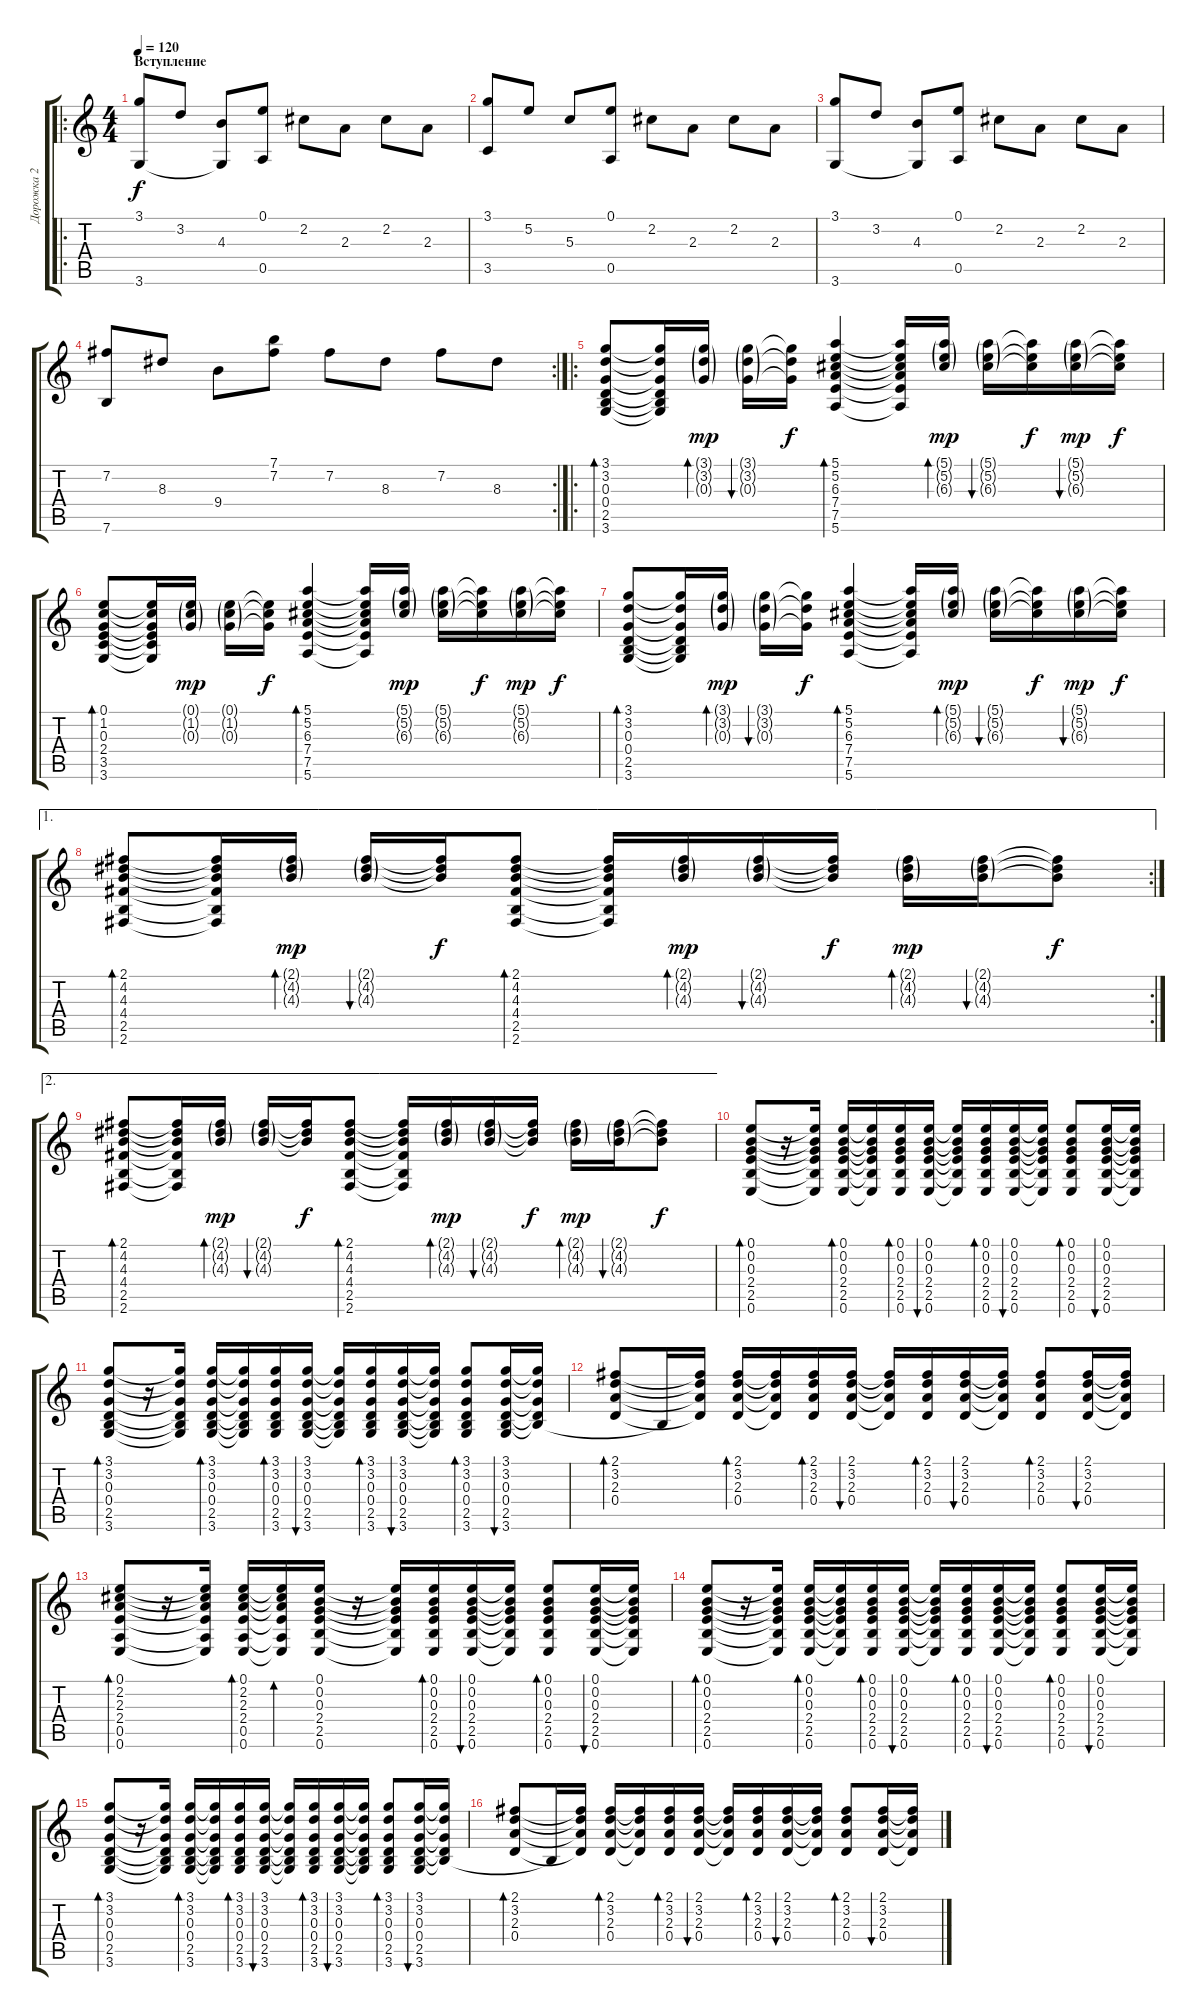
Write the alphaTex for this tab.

\track ("Дорожка 2" "Дорожка 2") {instrument acousticguitarsteel}
\staff {score tabs}
\tuning (E4 B3 G3 D3 A2 E2) {hide}
\ro
\ts (4 4)
\section ("" "Вступление")
\tempo 120
\clef g2
\ks c
(3.1 3.6).8{dy f instrument acousticguitarsteel} 3.2.8 (4.3 3.6{t}).8 (0.1 0.5).8 2.2.8 2.3.8 2.2.8 2.3.8 |
(3.1 3.5).8 5.2.8 5.3.8 (0.1 0.5).8 2.2.8 2.3.8 2.2.8 2.3.8 |
(3.1 3.6).8 3.2.8 (4.3 3.6{t}).8 (0.1 0.5).8 2.2.8 2.3.8 2.2.8 2.3.8 |
\rc 2
(7.2 7.6).8 8.3.8 9.4.8 (7.1 7.2).8 7.2.8 8.3.8 7.2.8 8.3.8 |
\ro
(3.1 3.2 0.3 0.4 2.5 3.6).8{bd 30} (3.1{t} 3.2{t} 0.3{t} 0.4{t} 2.5{t} 3.6{t}).16 (3.1{g} 3.2{g} 0.3{g}).16{bd 30 dy mp} (3.1{g} 3.2{g} 0.3{g}).16{bu 30} (3.1{t} 3.2{t} 0.3{t}).16{dy f} (5.1 5.2 6.3 7.4 7.5 5.6).4{bd 30} (5.1{t} 5.2{t} 6.3{t} 7.4{t} 7.5{t} 5.6{t}).16 (5.1{g} 5.2{g} 6.3{g}).16{bd 30 dy mp} (5.1{g} 5.2{g} 6.3{g}).16{bu 30} (5.1{t} 5.2{t} 6.3{t}).16{dy f} (5.1{g} 5.2{g} 6.3{g}).16{bu 30 dy mp} (5.1{t} 5.2{t} 6.3{t}).16{dy f} |
(0.1 1.2 0.3 2.4 3.5 3.6).8{bd 30} (0.1{t} 1.2{t} 0.3{t} 2.4{t} 3.5{t} 3.6{t}).16 (0.1{g} 1.2{g} 0.3{g}).16{dy mp} (0.1{g} 1.2{g} 0.3{g}).16 (0.1{t} 1.2{t} 0.3{t}).16{dy f} (5.1 5.2 6.3 7.4 7.5 5.6).4{bd 30} (5.1{t} 5.2{t} 6.3{t} 7.4{t} 7.5{t} 5.6{t}).16 (5.1{g} 5.2{g} 6.3{g}).16{dy mp} (5.1{g} 5.2{g} 6.3{g}).16 (5.1{t} 5.2{t} 6.3{t}).16{dy f} (5.1{g} 5.2{g} 6.3{g}).16{dy mp} (5.1{t} 5.2{t} 6.3{t}).16{dy f} |
(3.1 3.2 0.3 0.4 2.5 3.6).8{bd 30} (3.1{t} 3.2{t} 0.3{t} 0.4{t} 2.5{t} 3.6{t}).16 (3.1{g} 3.2{g} 0.3{g}).16{bd 30 dy mp} (3.1{g} 3.2{g} 0.3{g}).16{bu 30} (3.1{t} 3.2{t} 0.3{t}).16{dy f} (5.1 5.2 6.3 7.4 7.5 5.6).4{bd 30} (5.1{t} 5.2{t} 6.3{t} 7.4{t} 7.5{t} 5.6{t}).16 (5.1{g} 5.2{g} 6.3{g}).16{bd 30 dy mp} (5.1{g} 5.2{g} 6.3{g}).16{bu 30} (5.1{t} 5.2{t} 6.3{t}).16{dy f} (5.1{g} 5.2{g} 6.3{g}).16{bu 30 dy mp} (5.1{t} 5.2{t} 6.3{t}).16{dy f} |
\ae 1
\rc 2
(2.1 4.2 4.3 4.4 2.5 2.6).8{bd 30} (2.1{t} 4.2{t} 4.3{t} 4.4{t} 2.5{t} 2.6{t}).16 (2.1{g} 4.2{g} 4.3{g}).16{bd 30 dy mp} (2.1{g} 4.2{g} 4.3{g}).16{bu 30} (2.1{t} 4.2{t} 4.3{t}).16{dy f} (2.1 4.2 4.3 4.4 2.5 2.6).8{bd 30} (2.1{t} 4.2{t} 4.3{t} 4.4{t} 2.5{t} 2.6{t}).16 (2.1{g} 4.2{g} 4.3{g}).16{bd 30 dy mp} (2.1{g} 4.2{g} 4.3{g}).16{bu 30} (2.1{t} 4.2{t} 4.3{t}).16{dy f} (2.1{g} 4.2{g} 4.3{g}).16{bd 30 dy mp} (2.1{g} 4.2{g} 4.3{g}).16{bu 30} (2.1{t} 4.2{t} 4.3{t}).8{dy f} |
\ae 2
(2.1 4.2 4.3 4.4 2.5 2.6).8{bd 30} (2.1{t} 4.2{t} 4.3{t} 4.4{t} 2.5{t} 2.6{t}).16 (2.1{g} 4.2{g} 4.3{g}).16{bd 30 dy mp} (2.1{g} 4.2{g} 4.3{g}).16{bu 30} (2.1{t} 4.2{t} 4.3{t}).16{dy f} (2.1 4.2 4.3 4.4 2.5 2.6).8{bd 30} (2.1{t} 4.2{t} 4.3{t} 4.4{t} 2.5{t} 2.6{t}).16 (2.1{g} 4.2{g} 4.3{g}).16{bd 30 dy mp} (2.1{g} 4.2{g} 4.3{g}).16{bu 30} (2.1{t} 4.2{t} 4.3{t}).16{dy f} (2.1{g} 4.2{g} 4.3{g}).16{bd 30 dy mp} (2.1{g} 4.2{g} 4.3{g}).16{bu 30} (2.1{t} 4.2{t} 4.3{t}).8{dy f} |
(0.1 0.2 0.3 2.4 2.5 0.6).8{bd 60} r.16 (0.1{t} 0.2{t} 0.3{t} 2.4{t} 2.5{t} 0.6{t}).16 (0.1 0.2 0.3 2.4 2.5 0.6).16{bd 60} (0.1{t} 0.2{t} 0.3{t} 2.4{t} 2.5{t} 0.6{t}).16 (0.1 0.2 0.3 2.4 2.5 0.6).16{bd 30} (0.1 0.2 0.3 2.4 2.5 0.6).16{bu 30} (0.1{t} 0.2{t} 0.3{t} 2.4{t} 2.5{t} 0.6{t}).16 (0.1 0.2 0.3 2.4 2.5 0.6).16{bd 30} (0.1 0.2 0.3 2.4 2.5 0.6).16{bu 30} (0.1{t} 0.2{t} 0.3{t} 2.4{t} 2.5{t} 0.6{t}).16 (0.1 0.2 0.3 2.4 2.5 0.6).8{bd 30} (0.1 0.2 0.3 2.4 2.5 0.6).16{bu 30} (0.1{t} 0.2{t} 0.3{t} 2.4{t} 2.5{t} 0.6{t}).16 |
(3.1 3.2 0.3 0.4 2.5 3.6).8{bd 60} r.16 (3.1{t} 3.2{t} 0.3{t} 0.4{t} 2.5{t} 3.6{t}).16 (3.1 3.2 0.3 0.4 2.5 3.6).16{bd 60} (3.1{t} 3.2{t} 0.3{t} 0.4{t} 2.5{t} 3.6{t}).16 (3.1 3.2 0.3 0.4 2.5 3.6).16{bd 30} (3.1 3.2 0.3 0.4 2.5 3.6).16{bu 30} (3.1{t} 3.2{t} 0.3{t} 0.4{t} 2.5{t} 3.6{t}).16 (3.1 3.2 0.3 0.4 2.5 3.6).16{bd 30} (3.1 3.2 0.3 0.4 2.5 3.6).16{bu 30} (3.1{t} 3.2{t} 0.3{t} 0.4{t} 2.5{t} 3.6{t}).16 (3.1 3.2 0.3 0.4 2.5 3.6).8{bd 30} (3.1 3.2 0.3 0.4 2.5 3.6).16{bu 30} (3.1{t} 3.2{t} 0.3{t} 0.4{t} 2.5{t}).16 |
(2.1 3.2 2.3 0.4).8{bd 60} 2.5{t}.16 (2.1{t} 3.2{t} 2.3{t} 0.4{t}).16 (2.1 3.2 2.3 0.4).16{bd 60} (2.1{t} 3.2{t} 2.3{t} 0.4{t}).16 (2.1 3.2 2.3 0.4).16{bd 30} (2.1 3.2 2.3 0.4).16{bu 30} (2.1{t} 3.2{t} 2.3{t} 0.4{t}).16 (2.1 3.2 2.3 0.4).16{bd 30} (2.1 3.2 2.3 0.4).16{bu 30} (2.1{t} 3.2{t} 2.3{t} 0.4{t}).16 (2.1 3.2 2.3 0.4).8{bd 30} (2.1 3.2 2.3 0.4).16{bu 30} (2.1{t} 3.2{t} 2.3{t} 0.4{t}).16 |
(0.1 2.2 2.3 2.4 0.5 0.6).8{bd 60} r.16 (0.1{t} 2.2{t} 2.3{t} 2.4{t} 0.5{t} 0.6{t}).16 (0.1 2.2 2.3 2.4 0.5 0.6).16{bd 60} (0.1{t} 2.2{t} 2.3{t} 2.4{t} 0.5{t} 0.6{t}).16{bd 60} (0.1 0.2 0.3 2.4 2.5 0.6).16 r.16 (0.1{t} 0.2{t} 0.3{t} 2.4{t} 2.5{t} 0.6{t}).16 (0.1 0.2 0.3 2.4 2.5 0.6).16{bd 30} (0.1 0.2 0.3 2.4 2.5 0.6).16{bu 30} (0.1{t} 0.2{t} 0.3{t} 2.4{t} 2.5{t} 0.6{t}).16 (0.1 0.2 0.3 2.4 2.5 0.6).8{bd 30} (0.1 0.2 0.3 2.4 2.5 0.6).16{bu 30} (0.1{t} 0.2{t} 0.3{t} 2.4{t} 2.5{t} 0.6{t}).16 |
(0.1 0.2 0.3 2.4 2.5 0.6).8{bd 60} r.16 (0.1{t} 0.2{t} 0.3{t} 2.4{t} 2.5{t} 0.6{t}).16 (0.1 0.2 0.3 2.4 2.5 0.6).16{bd 60} (0.1{t} 0.2{t} 0.3{t} 2.4{t} 2.5{t} 0.6{t}).16 (0.1 0.2 0.3 2.4 2.5 0.6).16{bd 30} (0.1 0.2 0.3 2.4 2.5 0.6).16{bu 30} (0.1{t} 0.2{t} 0.3{t} 2.4{t} 2.5{t} 0.6{t}).16 (0.1 0.2 0.3 2.4 2.5 0.6).16{bd 30} (0.1 0.2 0.3 2.4 2.5 0.6).16{bu 30} (0.1{t} 0.2{t} 0.3{t} 2.4{t} 2.5{t} 0.6{t}).16 (0.1 0.2 0.3 2.4 2.5 0.6).8{bd 30} (0.1 0.2 0.3 2.4 2.5 0.6).16{bu 30} (0.1{t} 0.2{t} 0.3{t} 2.4{t} 2.5{t} 0.6{t}).16 |
(3.1 3.2 0.3 0.4 2.5 3.6).8{bd 60} r.16 (3.1{t} 3.2{t} 0.3{t} 0.4{t} 2.5{t} 3.6{t}).16 (3.1 3.2 0.3 0.4 2.5 3.6).16{bd 60} (3.1{t} 3.2{t} 0.3{t} 0.4{t} 2.5{t} 3.6{t}).16 (3.1 3.2 0.3 0.4 2.5 3.6).16{bd 30} (3.1 3.2 0.3 0.4 2.5 3.6).16{bu 30} (3.1{t} 3.2{t} 0.3{t} 0.4{t} 2.5{t} 3.6{t}).16 (3.1 3.2 0.3 0.4 2.5 3.6).16{bd 30} (3.1 3.2 0.3 0.4 2.5 3.6).16{bu 30} (3.1{t} 3.2{t} 0.3{t} 0.4{t} 2.5{t} 3.6{t}).16 (3.1 3.2 0.3 0.4 2.5 3.6).8{bd 30} (3.1 3.2 0.3 0.4 2.5 3.6).16{bu 30} (3.1{t} 3.2{t} 0.3{t} 0.4{t} 2.5{t}).16 |
(2.1 3.2 2.3 0.4).8{bd 60} 2.5{t}.16 (2.1{t} 3.2{t} 2.3{t} 0.4{t}).16 (2.1 3.2 2.3 0.4).16{bd 60} (2.1{t} 3.2{t} 2.3{t} 0.4{t}).16 (2.1 3.2 2.3 0.4).16{bd 30} (2.1 3.2 2.3 0.4).16{bu 30} (2.1{t} 3.2{t} 2.3{t} 0.4{t}).16 (2.1 3.2 2.3 0.4).16{bd 30} (2.1 3.2 2.3 0.4).16{bu 30} (2.1{t} 3.2{t} 2.3{t} 0.4{t}).16 (2.1 3.2 2.3 0.4).8{bd 30} (2.1 3.2 2.3 0.4).16{bu 30} (2.1{t} 3.2{t} 2.3{t} 0.4{t}).16
